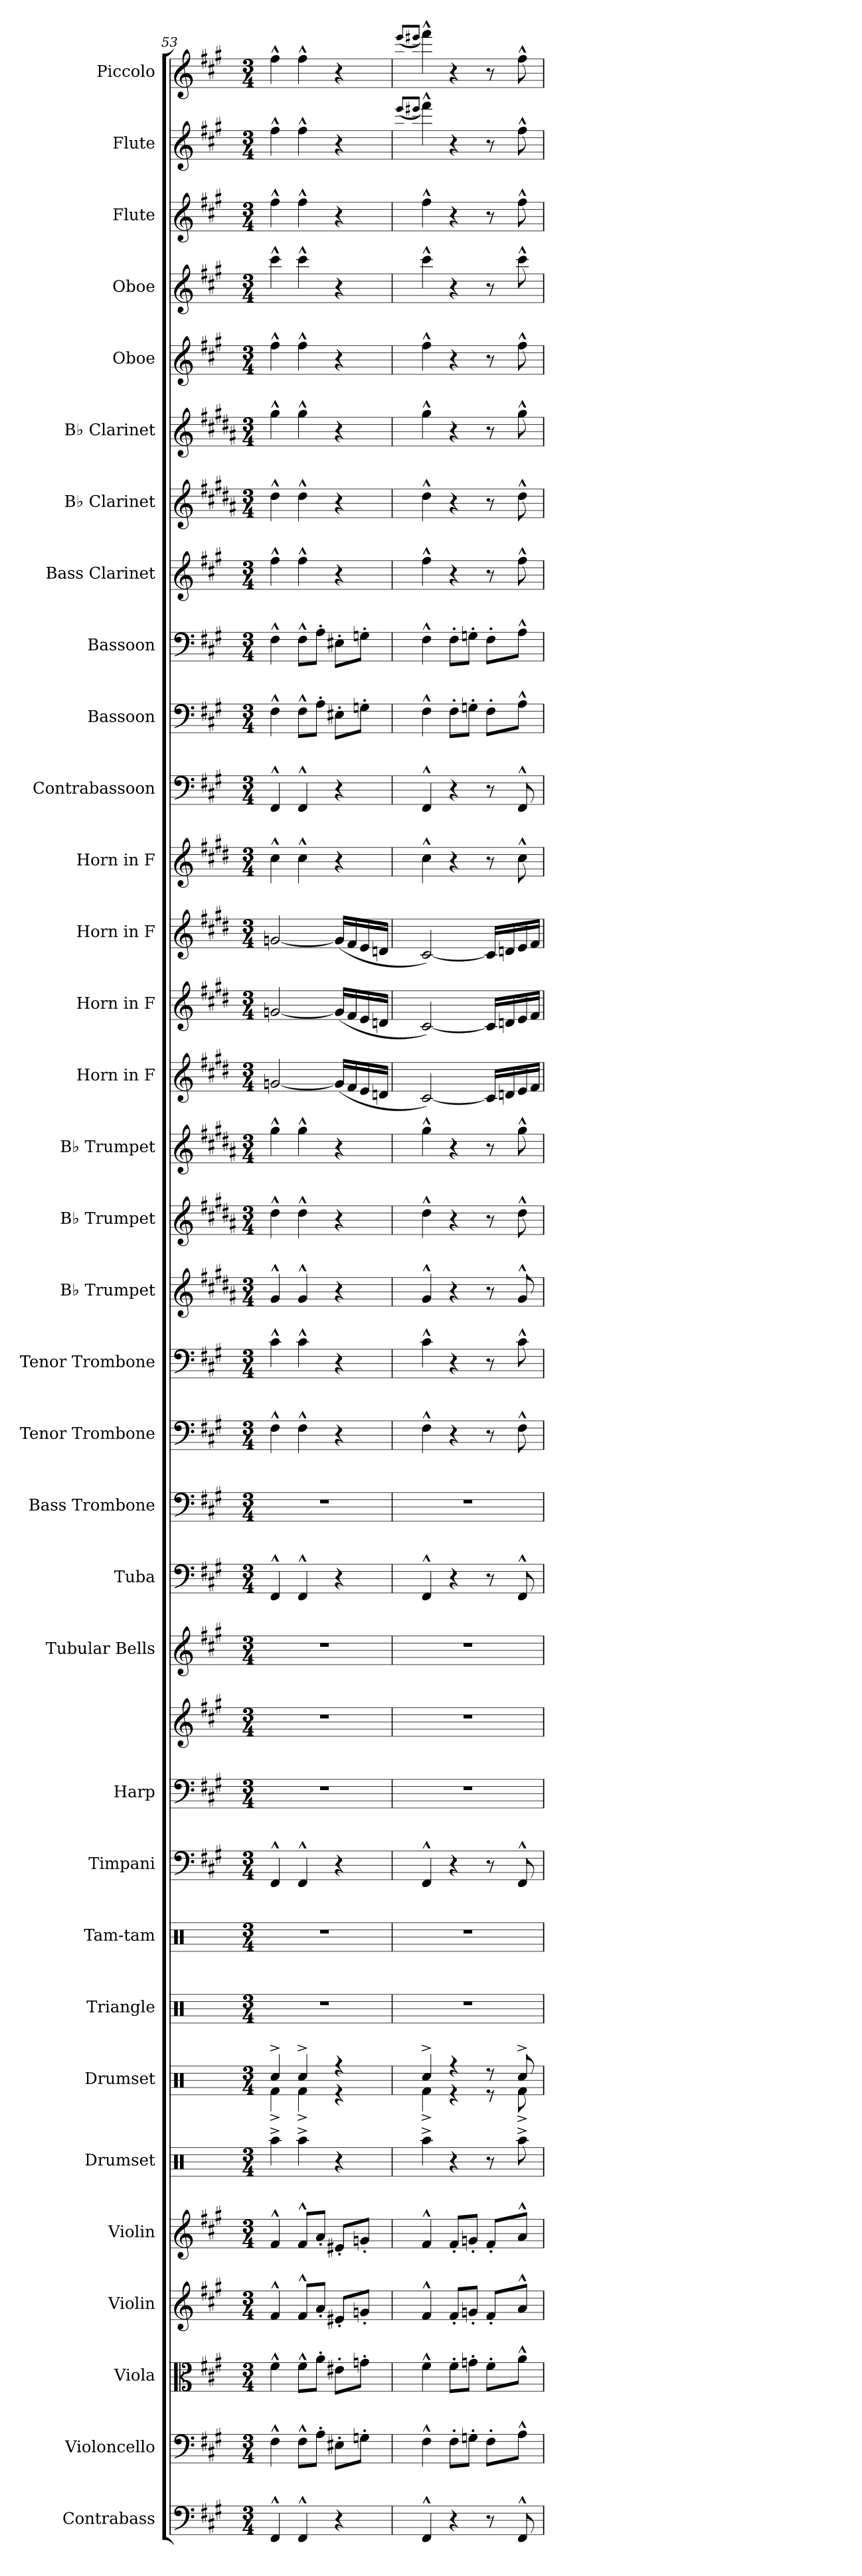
**kern	**kern	**kern	**kern	**kern	**kern	**kern	**kern	**kern	**kern	**kern	**kern	**kern	**kern	**kern	**kern	**kern	**kern	**kern	**kern	**kern	**kern	**kern	**kern	**kern	**kern	**kern	**kern	**kern	**kern	**kern	**kern	**kern	**kern	**kern
*part34	*part33	*part32	*part31	*part30	*part29	*part28	*part27	*part26	*part25	*part24	*part24	*part23	*part22	*part21	*part20	*part19	*part18	*part17	*part16	*part15	*part14	*part13	*part12	*part11	*part10	*part9	*part8	*part7	*part6	*part5	*part4	*part3	*part2	*part1
*staff35	*staff34	*staff33	*staff32	*staff31	*staff30	*staff29	*staff28	*staff27	*staff26	*staff25	*staff24	*staff23	*staff22	*staff21	*staff20	*staff19	*staff18	*staff17	*staff16	*staff15	*staff14	*staff13	*staff12	*staff11	*staff10	*staff9	*staff8	*staff7	*staff6	*staff5	*staff4	*staff3	*staff2	*staff1
*I"Contrabass	*I"Violoncello	*I"Viola	*I"Violin	*I"Violin	*I"Drumset	*I"Drumset	*I"Triangle	*I"Tam-tam	*I"Timpani	*I"Harp	*	*I"Tubular Bells	*I"Tuba	*I"Bass Trombone	*I"Tenor Trombone	*I"Tenor Trombone	*I"B♭ Trumpet	*I"B♭ Trumpet	*I"B♭ Trumpet	*I"Horn in F	*I"Horn in F	*I"Horn in F	*I"Horn in F	*I"Contrabassoon	*I"Bassoon	*I"Bassoon	*I"Bass Clarinet	*I"B♭ Clarinet	*I"B♭ Clarinet	*I"Oboe	*I"Oboe	*I"Flute	*I"Flute	*I"Piccolo
*I'Cb.	*I'Vc.	*I'Vla.	*I'Vln.	*I'Vln.	*I'Drs.	*I'Drs.	*I'Trgl.	*I'Tam-tam	*I'Timp.	*I'Hrp.	*	*I'Tu. Be.	*I'Tba.	*I'B. Tbn.	*I'T. Tbn.	*I'T. Tbn.	*I'B♭ Tpt.	*I'B♭ Tpt.	*I'B♭ Tpt.	*	*	*	*	*I'Cbsn.	*I'Bsn.	*I'Bsn.	*I'B. Cl.	*I'B♭ Cl.	*I'B♭ Cl.	*I'Ob.	*I'Ob.	*I'Fl.	*I'Fl.	*I'Picc.
*clefF4	*clefF4	*clefC3	*clefG2	*clefG2	*clefX	*clefX	*clefX	*clefX	*clefF4	*clefF4	*clefG2	*clefG2	*clefF4	*clefF4	*clefF4	*clefF4	*clefG2	*clefG2	*clefG2	*clefG2	*clefG2	*clefG2	*clefG2	*clefF4	*clefF4	*clefF4	*clefG2	*clefG2	*clefG2	*clefG2	*clefG2	*clefG2	*clefG2	*clefG2
*ITrd7c12	*	*	*	*	*	*	*	*	*	*	*	*	*	*	*	*	*ITrd1c2	*ITrd1c2	*ITrd1c2	*ITrd4c7	*ITrd4c7	*ITrd4c7	*ITrd4c7	*ITrd7c12	*	*	*ITrd8c14	*ITrd1c2	*ITrd1c2	*	*	*	*	*ITrd-7c-12
*k[f#c#g#]	*k[f#c#g#]	*k[f#c#g#]	*k[f#c#g#]	*k[f#c#g#]	*k[]	*k[]	*k[]	*k[]	*k[f#c#g#]	*k[f#c#g#]	*k[f#c#g#]	*k[f#c#g#]	*k[f#c#g#]	*k[f#c#g#]	*k[f#c#g#]	*k[f#c#g#]	*k[f#c#g#]	*k[f#c#g#]	*k[f#c#g#]	*k[f#c#g#]	*k[f#c#g#]	*k[f#c#g#]	*k[f#c#g#]	*k[f#c#g#]	*k[f#c#g#]	*k[f#c#g#]	*k[f#c#g#]	*k[f#c#g#]	*k[f#c#g#]	*k[f#c#g#]	*k[f#c#g#]	*k[f#c#g#]	*k[f#c#g#]	*k[f#c#g#]
*M3/4	*M3/4	*M3/4	*M3/4	*M3/4	*M3/4	*M3/4	*M3/4	*M3/4	*M3/4	*M3/4	*M3/4	*M3/4	*M3/4	*M3/4	*M3/4	*M3/4	*M3/4	*M3/4	*M3/4	*M3/4	*M3/4	*M3/4	*M3/4	*M3/4	*M3/4	*M3/4	*M3/4	*M3/4	*M3/4	*M3/4	*M3/4	*M3/4	*M3/4	*M3/4
=53	=53	=53	=53	=53	=53	=53	=53	=53	=53	=53	=53	=53	=53	=53	=53	=53	=53	=53	=53	=53	=53	=53	=53	=53	=53	=53	=53	=53	=53	=53	=53	=53	=53	=53
*	*	*	*	*	*	*^	*	*	*	*	*	*	*	*	*	*	*	*	*	*	*	*	*	*	*	*	*	*	*	*	*	*	*	*
4FFF#^^/	4F#^^\	4f#^^\	4f#^^/	4f#^^/	4Raa^\	4Rcc^/	4Rf^\	2.r	2.r	4FF#^^/	2.r	2.r	2.r	4FF#^^/	2.r	4F#^^\	4c#^^\	4f#^^/	4cc#^^\	4ff#^^\	[2cn/	[2cn/	[2cn/	4f#^^\	4FFF#^^/	4F#^^\	4F#^^\	4f#^^\	4cc#^^\	4ff#^^\	4ff#^^\	4ccc#^^\	4ff#^^\	4ff#^^\	4fff#^^\
4FFF#^^/	8F#^^\L	8f#^^\L	8f#^^/L	8f#^^/L	4Raa^\	4Rcc^/	4Rf^\	.	.	4FF#^^/	.	.	.	4FF#^^/	.	4F#^^\	4c#^^\	4f#^^/	4cc#^^\	4ff#^^\	.	.	.	4f#^^\	4FFF#^^/	8F#^^\L	8F#^^\L	4f#^^\	4cc#^^\	4ff#^^\	4ff#^^\	4ccc#^^\	4ff#^^\	4ff#^^\	4fff#^^\
.	8A'\J	8a'\J	8a'/J	8a'/J	.	.	.	.	.	.	.	.	.	.	.	.	.	.	.	.	.	.	.	.	.	8A'\J	8A'\J	.	.	.	.	.	.	.	.
4r	8E#X'\L	8e#X'\L	8e#X'/L	8e#X'/L	4r	4r	4r	.	.	4r	.	.	.	4r	.	4r	4r	4r	4r	4r	(16c/LL]	(16c/LL]	(16c/LL]	4r	4r	8E#X'\L	8E#X'\L	4r	4r	4r	4r	4r	4r	4r	4r
.	.	.	.	.	.	.	.	.	.	.	.	.	.	.	.	.	.	.	.	.	16B/	16B/	16B/	.	.	.	.	.	.	.	.	.	.	.	.
.	8Gn'\J	8gn'\J	8gn'/J	8gn'/J	.	.	.	.	.	.	.	.	.	.	.	.	.	.	.	.	16A/	16A/	16A/	.	.	8Gn'\J	8Gn'\J	.	.	.	.	.	.	.	.
.	.	.	.	.	.	.	.	.	.	.	.	.	.	.	.	.	.	.	.	.	16Gn/JJ	16Gn/JJ	16Gn/JJ	.	.	.	.	.	.	.	.	.	.	.	.
!!LO:PB:g=z
=54	=54	=54	=54	=54	=54	=54	=54	=54	=54	=54	=54	=54	=54	=54	=54	=54	=54	=54	=54	=54	=54	=54	=54	=54	=54	=54	=54	=54	=54	=54	=54	=54	=54	=54	=54
.	.	.	.	.	.	.	.	.	.	.	.	.	.	.	.	.	.	.	.	.	.	.	.	.	.	.	.	.	.	.	.	.	.	(8qeee/L	(8qeeee/L
.	.	.	.	.	.	.	.	.	.	.	.	.	.	.	.	.	.	.	.	.	.	.	.	.	.	.	.	.	.	.	.	.	.	8qeee#X/J	8qeeee#X/J
4FFF#^^/	4F#^^\	4f#^^\	4f#^^/	4f#^^/	4Raa^\	4Rcc^/	4Rf^\	2.r	2.r	4FF#^^/	2.r	2.r	2.r	4FF#^^/	2.r	4F#^^\	4c#^^\	4f#^^/	4cc#^^\	4ff#^^\	[2F#/)	[2F#/)	[2F#/)	4f#^^\	4FFF#^^/	4F#^^\	4F#^^\	4f#^^\	4cc#^^\	4ff#^^\	4ff#^^\	4ccc#^^\	4ff#^^\	4fff#^^\)	4ffff#^^\)
4r	8F#'\L	8f#'\L	8f#'/L	8f#'/L	4r	4r	4r	.	.	4r	.	.	.	4r	.	4r	4r	4r	4r	4r	.	.	.	4r	4r	8F#'\L	8F#'\L	4r	4r	4r	4r	4r	4r	4r	4r
.	8Gn'\J	8gn'\J	8gn'/J	8gn'/J	.	.	.	.	.	.	.	.	.	.	.	.	.	.	.	.	.	.	.	.	.	8Gn'\J	8Gn'\J	.	.	.	.	.	.	.	.
8r	8F#'\L	8f#'\L	8f#'/L	8f#'/L	8r	8r	8r	.	.	8r	.	.	.	8r	.	8r	8r	8r	8r	8r	16F#/LL]	16F#/LL]	16F#/LL]	8r	8r	8F#'\L	8F#'\L	8r	8r	8r	8r	8r	8r	8r	8r
.	.	.	.	.	.	.	.	.	.	.	.	.	.	.	.	.	.	.	.	.	16Gn/	16Gn/	16Gn/	.	.	.	.	.	.	.	.	.	.	.	.
8FFF#^^/	8A^^\J	8a^^\J	8a^^/J	8a^^/J	8Raa^\	8Rcc^/	8Rf^\	.	.	8FF#^^/	.	.	.	8FF#^^/	.	8F#^^\	8c#^^\	8f#^^/	8cc#^^\	8ff#^^\	16A/	16A/	16A/	8f#^^\	8FFF#^^/	8A^^\J	8A^^\J	8f#^^\	8cc#^^\	8ff#^^\	8ff#^^\	8ccc#^^\	8ff#^^\	8ff#^^\	8fff#^^\
.	.	.	.	.	.	.	.	.	.	.	.	.	.	.	.	.	.	.	.	.	16B/JJ	16B/JJ	16B/JJ	.	.	.	.	.	.	.	.	.	.	.	.
*	*	*	*	*	*	*v	*v	*	*	*	*	*	*	*	*	*	*	*	*	*	*	*	*	*	*	*	*	*	*	*	*	*	*	*	*
=	=	=	=	=	=	=	=	=	=	=	=	=	=	=	=	=	=	=	=	=	=	=	=	=	=	=	=	=	=	=	=	=	=	=
*-	*-	*-	*-	*-	*-	*-	*-	*-	*-	*-	*-	*-	*-	*-	*-	*-	*-	*-	*-	*-	*-	*-	*-	*-	*-	*-	*-	*-	*-	*-	*-	*-	*-	*-
